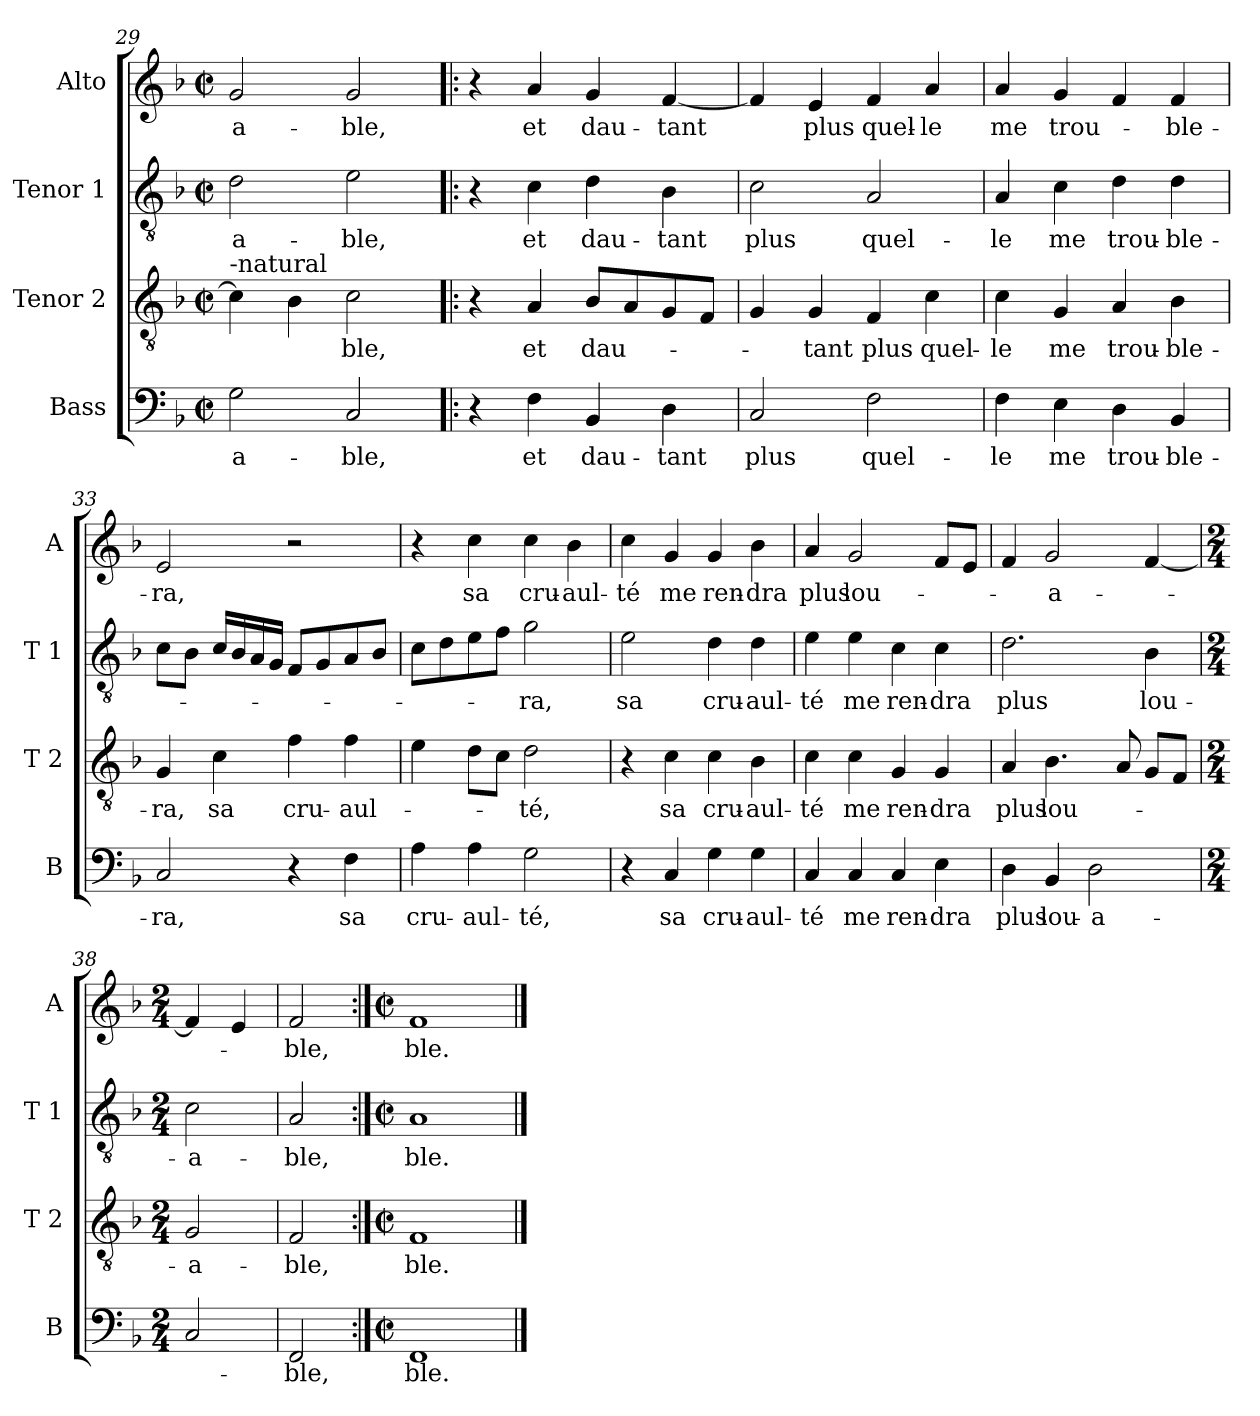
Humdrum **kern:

**kern	**text	**kern	**text	**kern	**text	**kern	**text
*part4	*part4	*part3	*part3	*part2	*part2	*part1	*part1
*staff4	*staff4	*staff3	*staff3	*staff2	*staff2	*staff1	*staff1
*I"Bass	*	*I"Tenor 2	*	*I"Tenor 1	*	*I"Alto	*
*I'B	*	*I'T 2	*	*I'T 1	*	*I'A	*
*clefF4	*	*clefGv2	*	*clefGv2	*	*clefG2	*
*k[b-]	*	*k[b-]	*	*k[b-]	*	*k[b-]	*
*F:	*	*F:	*	*F:	*	*F:	*
*M2/2	*	*M2/2	*	*M2/2	*	*M2/2	*
*met(c|)	*	*met(c|)	*	*met(c|)	*	*met(c|)	*
=29	=29	=29	=29	=29	=29	=29	=29
!	!	!LO:TX:a:t=-natural	!	!	!	!	!
!	!LO:LY:b	!	!	!	!LO:LY:b	!	!LO:LY:b
2G\	-a-	4c\]	.	2d\	-a-	2g/	-a-
.	.	4B-\	.	.	.	.	.
!	!LO:LY:b	!	!LO:LY:b	!	!LO:LY:b	!	!LO:LY:b
2C/	-ble,	2c\	-ble,	2e\	-ble,	2g/	-ble,
=30!|:	=30!|:	=30!|:	=30!|:	=30!|:	=30!|:	=30!|:	=30!|:
4r	.	4r	.	4r	.	4r	.
!	!LO:LY:b	!	!LO:LY:b	!	!LO:LY:b	!	!LO:LY:b
4F\	et	4A/	et	4c\	et	4a/	et
!	!LO:LY:b	!	!LO:LY:b	!	!LO:LY:b	!	!LO:LY:b
4BB-/	dau-	8B-/L	dau-	4d\	dau-	4g/	dau-
.	.	8A/	.	.	.	.	.
!	!LO:LY:b	!	!	!	!LO:LY:b	!	!LO:LY:b
4D\	-tant	8G/	.	4B-\	-tant	[4f/	-tant
.	.	8F/J	.	.	.	.	.
=31	=31	=31	=31	=31	=31	=31	=31
!	!LO:LY:b	!	!	!	!LO:LY:b	!	!
2C/	plus	4G/	.	2c\	plus	4f/]	.
!	!	!	!LO:LY:b	!	!	!	!LO:LY:b
.	.	4G/	-tant	.	.	4e/	plus
!	!LO:LY:b	!	!LO:LY:b	!	!LO:LY:b	!	!LO:LY:b
2F\	quel-	4F/	plus	2A/	quel-	4f/	quel-
!	!	!	!LO:LY:b	!	!	!	!LO:LY:b
.	.	4c\	quel-	.	.	4a/	-le
!!LO:LB:g=z
=32	=32	=32	=32	=32	=32	=32	=32
!	!LO:LY:b	!	!LO:LY:b	!	!LO:LY:b	!	!LO:LY:b
4F\	-le	4c\	-le	4A/	-le	4a/	me
!	!LO:LY:b	!	!LO:LY:b	!	!LO:LY:b	!	!LO:LY:b
4E\	me	4G/	me	4c\	me	4g/	trou-
!	!LO:LY:b	!	!LO:LY:b	!	!LO:LY:b	!	!
4D\	trou-	4A/	trou-	4d\	trou-	4f/	.
!	!LO:LY:b	!	!LO:LY:b	!	!LO:LY:b	!	!LO:LY:b
4BB-/	-ble-	4B-\	-ble-	4d\	-ble-	4f/	-ble-
=33	=33	=33	=33	=33	=33	=33	=33
!	!LO:LY:b	!	!LO:LY:b	!	!	!	!LO:LY:b
2C/	-ra,	4G/	-ra,	8c\L	.	2e/	-ra,
.	.	.	.	8B-\J	.	.	.
!	!	!	!LO:LY:b	!	!	!	!
.	.	4c\	sa	16c/LL	.	.	.
.	.	.	.	16B-/	.	.	.
.	.	.	.	16A/	.	.	.
.	.	.	.	16G/JJ	.	.	.
!	!	!	!LO:LY:b	!	!	!	!
4r	.	4f\	cru-	8F/L	.	2r	.
.	.	.	.	8G/	.	.	.
!	!LO:LY:b	!	!LO:LY:b	!	!	!	!
4F\	sa	4f\	-aul-	8A/	.	.	.
.	.	.	.	8B-/J	.	.	.
=34	=34	=34	=34	=34	=34	=34	=34
!	!LO:LY:b	!	!	!	!	!	!
4A\	cru-	4e\	.	8c\L	.	4r	.
.	.	.	.	8d\	.	.	.
!	!LO:LY:b	!	!	!	!	!	!LO:LY:b
4A\	-aul-	8d\L	.	8e\	.	4cc\	sa
.	.	8c\J	.	8f\J	.	.	.
!	!LO:LY:b	!	!LO:LY:b	!	!LO:LY:b	!	!LO:LY:b
2G\	-té,	2d\	-té,	2g\	-ra,	4cc\	cru-
!	!	!	!	!	!	!	!LO:LY:b
.	.	.	.	.	.	4b-\	-aul-
=35	=35	=35	=35	=35	=35	=35	=35
!	!	!	!	!	!LO:LY:b	!	!LO:LY:b
4r	.	4r	.	2e\	sa	4cc\	-té
!	!LO:LY:b	!	!LO:LY:b	!	!	!	!LO:LY:b
4C/	sa	4c\	sa	.	.	4g/	me
!	!LO:LY:b	!	!LO:LY:b	!	!LO:LY:b	!	!LO:LY:b
4G\	cru-	4c\	cru-	4d\	cru-	4g/	ren-
!	!LO:LY:b	!	!LO:LY:b	!	!LO:LY:b	!	!LO:LY:b
4G\	-aul-	4B-\	-aul-	4d\	-aul-	4b-\	-dra
=36	=36	=36	=36	=36	=36	=36	=36
!	!LO:LY:b	!	!LO:LY:b	!	!LO:LY:b	!	!LO:LY:b
4C/	-té	4c\	-té	4e\	-té	4a/	plus
!	!LO:LY:b	!	!LO:LY:b	!	!LO:LY:b	!	!LO:LY:b
4C/	me	4c\	me	4e\	me	2g/	lou-
!	!LO:LY:b	!	!LO:LY:b	!	!LO:LY:b	!	!
4C/	ren-	4G/	ren-	4c\	ren-	.	.
!	!LO:LY:b	!	!LO:LY:b	!	!LO:LY:b	!	!
4E\	-dra	4G/	-dra	4c\	-dra	8f/L	.
.	.	.	.	.	.	8e/J	.
!!LO:LB:g=z
=37	=37	=37	=37	=37	=37	=37	=37
!	!LO:LY:b	!	!LO:LY:b	!	!LO:LY:b	!	!
4D\	plus	4A/	plus	2.d\	plus	4f/	.
!	!LO:LY:b	!	!LO:LY:b	!	!	!	!LO:LY:b
4BB-/	lou-	4.B-\	lou-	.	.	2g/	-a-
!	!LO:LY:b	!	!	!	!	!	!
2D\	-a-	.	.	.	.	.	.
.	.	8A/	.	.	.	.	.
!	!	!	!	!	!LO:LY:b	!	!
.	.	8G/L	.	4B-\	lou-	[4f/	.
.	.	8F/J	.	.	.	.	.
=38	=38	=38	=38	=38	=38	=38	=38
*M2/4	*	*M2/4	*	*M2/4	*	*M2/4	*
!	!	!	!LO:LY:b	!	!LO:LY:b	!	!
2C/	.	2G/	-a-	2c\	-a-	4f/]	.
.	.	.	.	.	.	4e/	.
=39	=39	=39	=39	=39	=39	=39	=39
!	!LO:LY:b	!	!LO:LY:b	!	!LO:LY:b	!	!LO:LY:b
2FF/	-ble,	2F/	-ble,	2A/	-ble,	2f/	-ble,
=40:|!	=40:|!	=40:|!	=40:|!	=40:|!	=40:|!	=40:|!	=40:|!
*M2/2	*	*M2/2	*	*M2/2	*	*M2/2	*
*met(c|)	*	*met(c|)	*	*met(c|)	*	*met(c|)	*
!	!LO:LY:b	!	!LO:LY:b	!	!LO:LY:b	!	!LO:LY:b
1FF	ble.	1F	ble.	1A	ble.	1f	ble.
==	==	==	==	==	==	==	==
*-	*-	*-	*-	*-	*-	*-	*-
